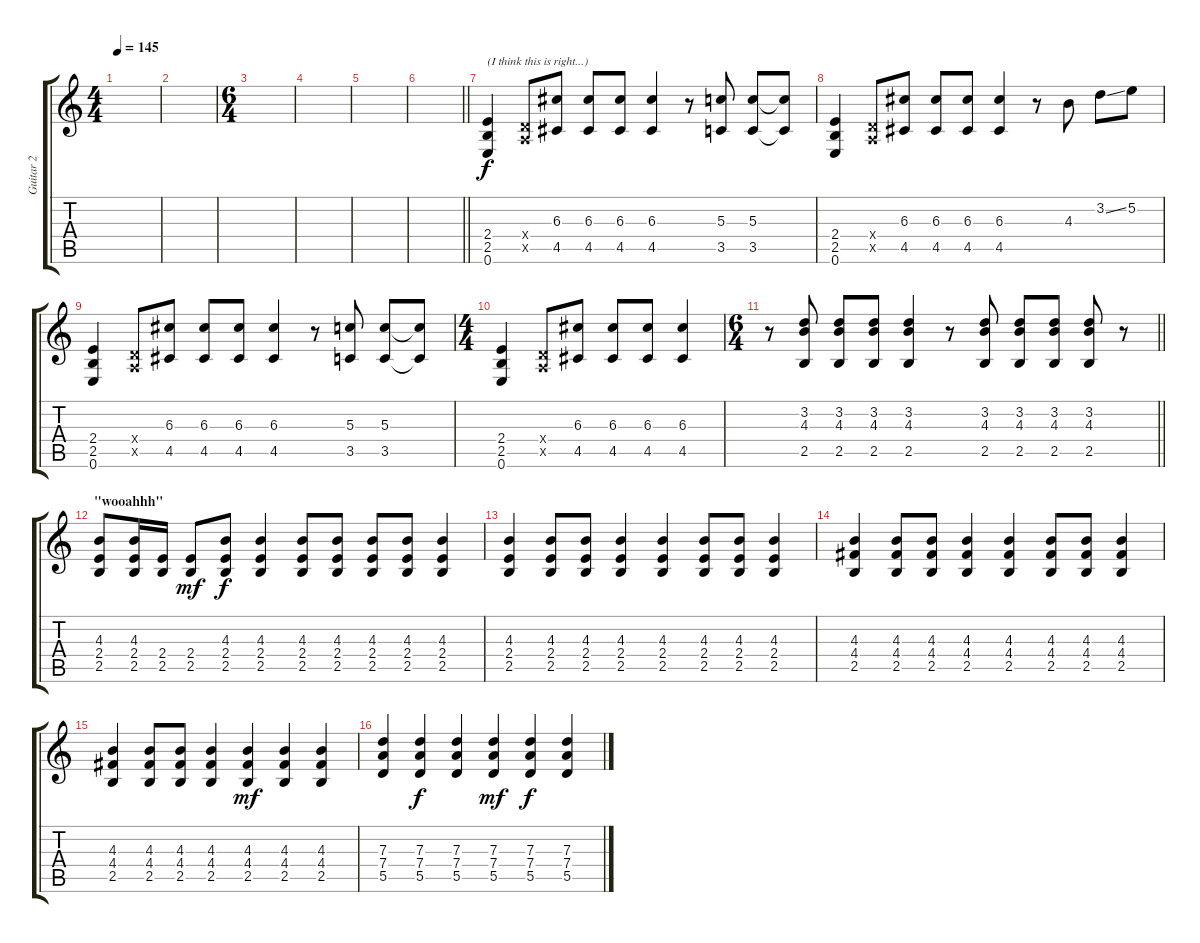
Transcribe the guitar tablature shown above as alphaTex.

\track ("Guitar 2" "Guitar 2") {instrument overdrivenguitar}
\staff {score tabs}
\tuning (E4 B3 G3 D3 A2 E2) {hide}
\ts (4 4)
\tempo 145
\clef g2
\ks c
|
|
\ts (6 4)
|
|
|
\barLineRight lightlight
|
(2.4 2.5 0.6).4{txt "(I think this is right...)"} (0.4{x} 0.5{x}).8 (6.3 4.5).8 (6.3 4.5).8 (6.3 4.5).8 (6.3 4.5).4 r.8 (5.3 3.5).8 (5.3 3.5).8 (5.3{t} 3.5{t}).8 |
(2.4 2.5 0.6).4 (0.4{x} 0.5{x}).8 (6.3 4.5).8 (6.3 4.5).8 (6.3 4.5).8 (6.3 4.5).4 r.8 4.3.8 3.2{ss}.8 5.2.8 |
(2.4 2.5 0.6).4 (0.4{x} 0.5{x}).8 (6.3 4.5).8 (6.3 4.5).8 (6.3 4.5).8 (6.3 4.5).4 r.8 (5.3 3.5).8 (5.3 3.5).8 (5.3{t} 3.5{t}).8 |
\ts (4 4)
(2.4 2.5 0.6).4 (0.4{x} 0.5{x}).8 (6.3 4.5).8 (6.3 4.5).8 (6.3 4.5).8 (6.3 4.5).4 |
\ts (6 4)
\barLineRight lightlight
r.8 (3.2 4.3 2.5).8 (3.2 4.3 2.5).8 (3.2 4.3 2.5).8 (3.2 4.3 2.5).4 r.8 (3.2 4.3 2.5).8 (3.2 4.3 2.5).8 (3.2 4.3 2.5).8 (3.2 4.3 2.5).8 r.8 |
\section ("" "\"wooahhh\"")
(4.3 2.4 2.5).8 (4.3 2.4 2.5).16 (2.4 2.5).16 (2.4 2.5).8{dy mf} (4.3 2.4 2.5).8{dy f} (4.3 2.4 2.5).4 (4.3 2.4 2.5).8 (4.3 2.4 2.5).8 (4.3 2.4 2.5).8 (4.3 2.4 2.5).8 (4.3 2.4 2.5).4 |
(4.3 2.4 2.5).4 (4.3 2.4 2.5).8 (4.3 2.4 2.5).8 (4.3 2.4 2.5).4 (4.3 2.4 2.5).4 (4.3 2.4 2.5).8 (4.3 2.4 2.5).8 (4.3 2.4 2.5).4 |
(4.3 4.4 2.5).4 (4.3 4.4 2.5).8 (4.3 4.4 2.5).8 (4.3 4.4 2.5).4 (4.3 4.4 2.5).4 (4.3 4.4 2.5).8 (4.3 4.4 2.5).8 (4.3 4.4 2.5).4 |
(4.3 4.4 2.5).4 (4.3 4.4 2.5).8 (4.3 4.4 2.5).8 (4.3 4.4 2.5).4 (4.3 4.4 2.5).4{dy mf} (4.3 4.4 2.5).4 (4.3 4.4 2.5).4 |
(7.3 7.4 5.5).4 (7.3 7.4 5.5).4{dy f} (7.3 7.4 5.5).4 (7.3 7.4 5.5).4{dy mf} (7.3 7.4 5.5).4{dy f} (7.3 7.4 5.5).4
